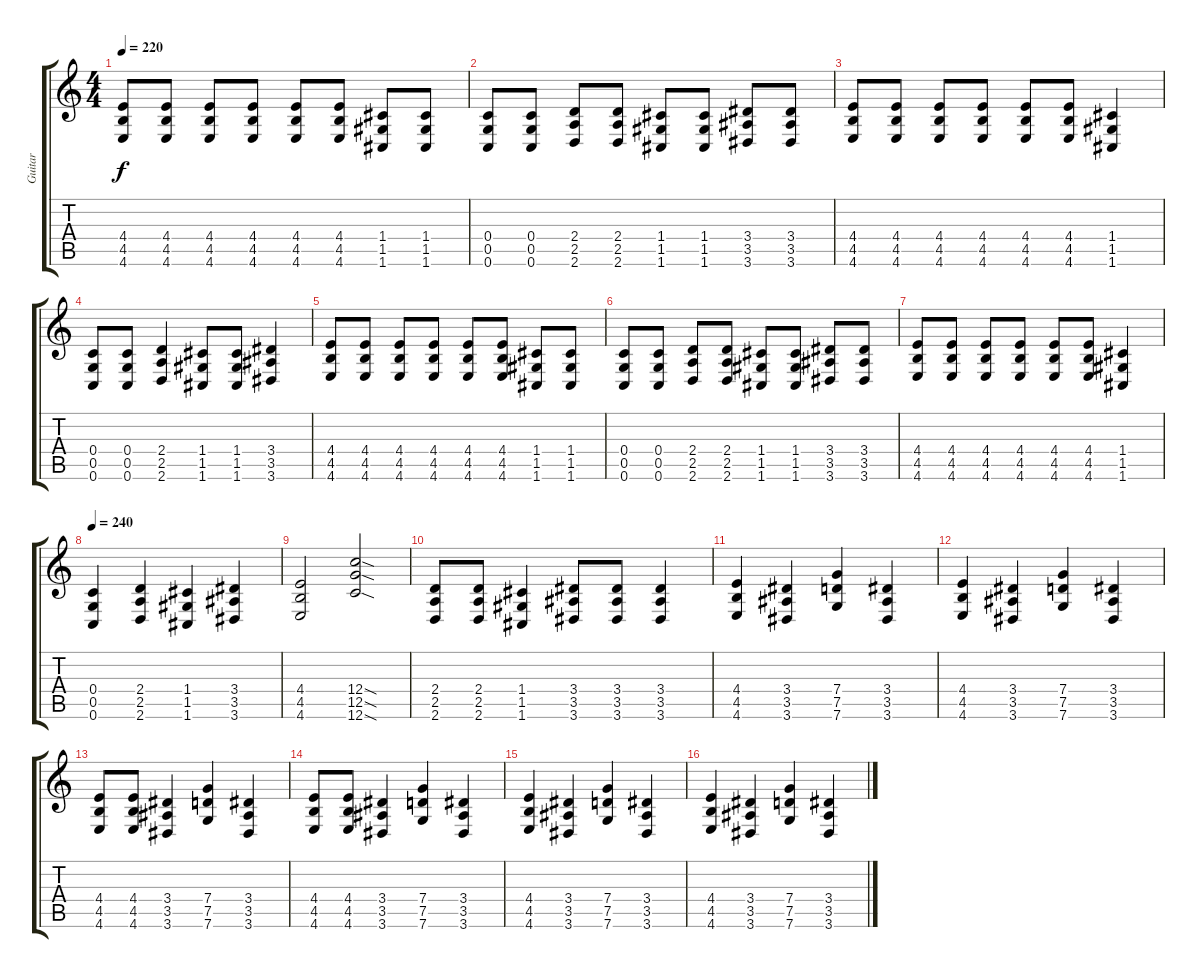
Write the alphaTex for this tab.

\track ("Guitar" "Guitar") {instrument distortionguitar}
\staff {score tabs}
\tuning (D4 A3 F3 C3 G2 C2) {hide}
\ts (4 4)
\tempo 220
\clef g2
\ks c
(4.4 4.5 4.6).8{dy f} (4.4 4.5 4.6).8 (4.4 4.5 4.6).8 (4.4 4.5 4.6).8 (4.4 4.5 4.6).8 (4.4 4.5 4.6).8 (1.4 1.5 1.6).8 (1.4 1.5 1.6).8 |
(0.4 0.5 0.6).8 (0.4 0.5 0.6).8 (2.4 2.5 2.6).8 (2.4 2.5 2.6).8 (1.4 1.5 1.6).8 (1.4 1.5 1.6).8 (3.4 3.5 3.6).8 (3.4 3.5 3.6).8 |
(4.4 4.5 4.6).8 (4.4 4.5 4.6).8 (4.4 4.5 4.6).8 (4.4 4.5 4.6).8 (4.4 4.5 4.6).8 (4.4 4.5 4.6).8 (1.4 1.5 1.6).4 |
(0.4 0.5 0.6).8 (0.4 0.5 0.6).8 (2.4 2.5 2.6).4 (1.4 1.5 1.6).8 (1.4 1.5 1.6).8 (3.4 3.5 3.6).4 |
(4.4 4.5 4.6).8 (4.4 4.5 4.6).8 (4.4 4.5 4.6).8 (4.4 4.5 4.6).8 (4.4 4.5 4.6).8 (4.4 4.5 4.6).8 (1.4 1.5 1.6).8 (1.4 1.5 1.6).8 |
(0.4 0.5 0.6).8 (0.4 0.5 0.6).8 (2.4 2.5 2.6).8 (2.4 2.5 2.6).8 (1.4 1.5 1.6).8 (1.4 1.5 1.6).8 (3.4 3.5 3.6).8 (3.4 3.5 3.6).8 |
(4.4 4.5 4.6).8 (4.4 4.5 4.6).8 (4.4 4.5 4.6).8 (4.4 4.5 4.6).8 (4.4 4.5 4.6).8 (4.4 4.5 4.6).8 (1.4 1.5 1.6).4 |
\tempo 240
(0.4 0.5 0.6).4 (2.4 2.5 2.6).4 (1.4 1.5 1.6).4 (3.4 3.5 3.6).4 |
(4.4 4.5 4.6).2 (12.4{sod} 12.5{sod} 12.6{sod}).2 |
(2.4 2.5 2.6).8 (2.4 2.5 2.6).8 (1.4 1.5 1.6).4 (3.4 3.5 3.6).8 (3.4 3.5 3.6).8 (3.4 3.5 3.6).4 |
(4.4 4.5 4.6).4 (3.4 3.5 3.6).4 (7.4 7.5 7.6).4 (3.4 3.5 3.6).4 |
(4.4 4.5 4.6).4 (3.4 3.5 3.6).4 (7.4 7.5 7.6).4 (3.4 3.5 3.6).4 |
(4.4 4.5 4.6).8 (4.4 4.5 4.6).8 (3.4 3.5 3.6).4 (7.4 7.5 7.6).4 (3.4 3.5 3.6).4 |
(4.4 4.5 4.6).8 (4.4 4.5 4.6).8 (3.4 3.5 3.6).4 (7.4 7.5 7.6).4 (3.4 3.5 3.6).4 |
(4.4 4.5 4.6).4 (3.4 3.5 3.6).4 (7.4 7.5 7.6).4 (3.4 3.5 3.6).4 |
(4.4 4.5 4.6).4 (3.4 3.5 3.6).4 (7.4 7.5 7.6).4 (3.4 3.5 3.6).4
